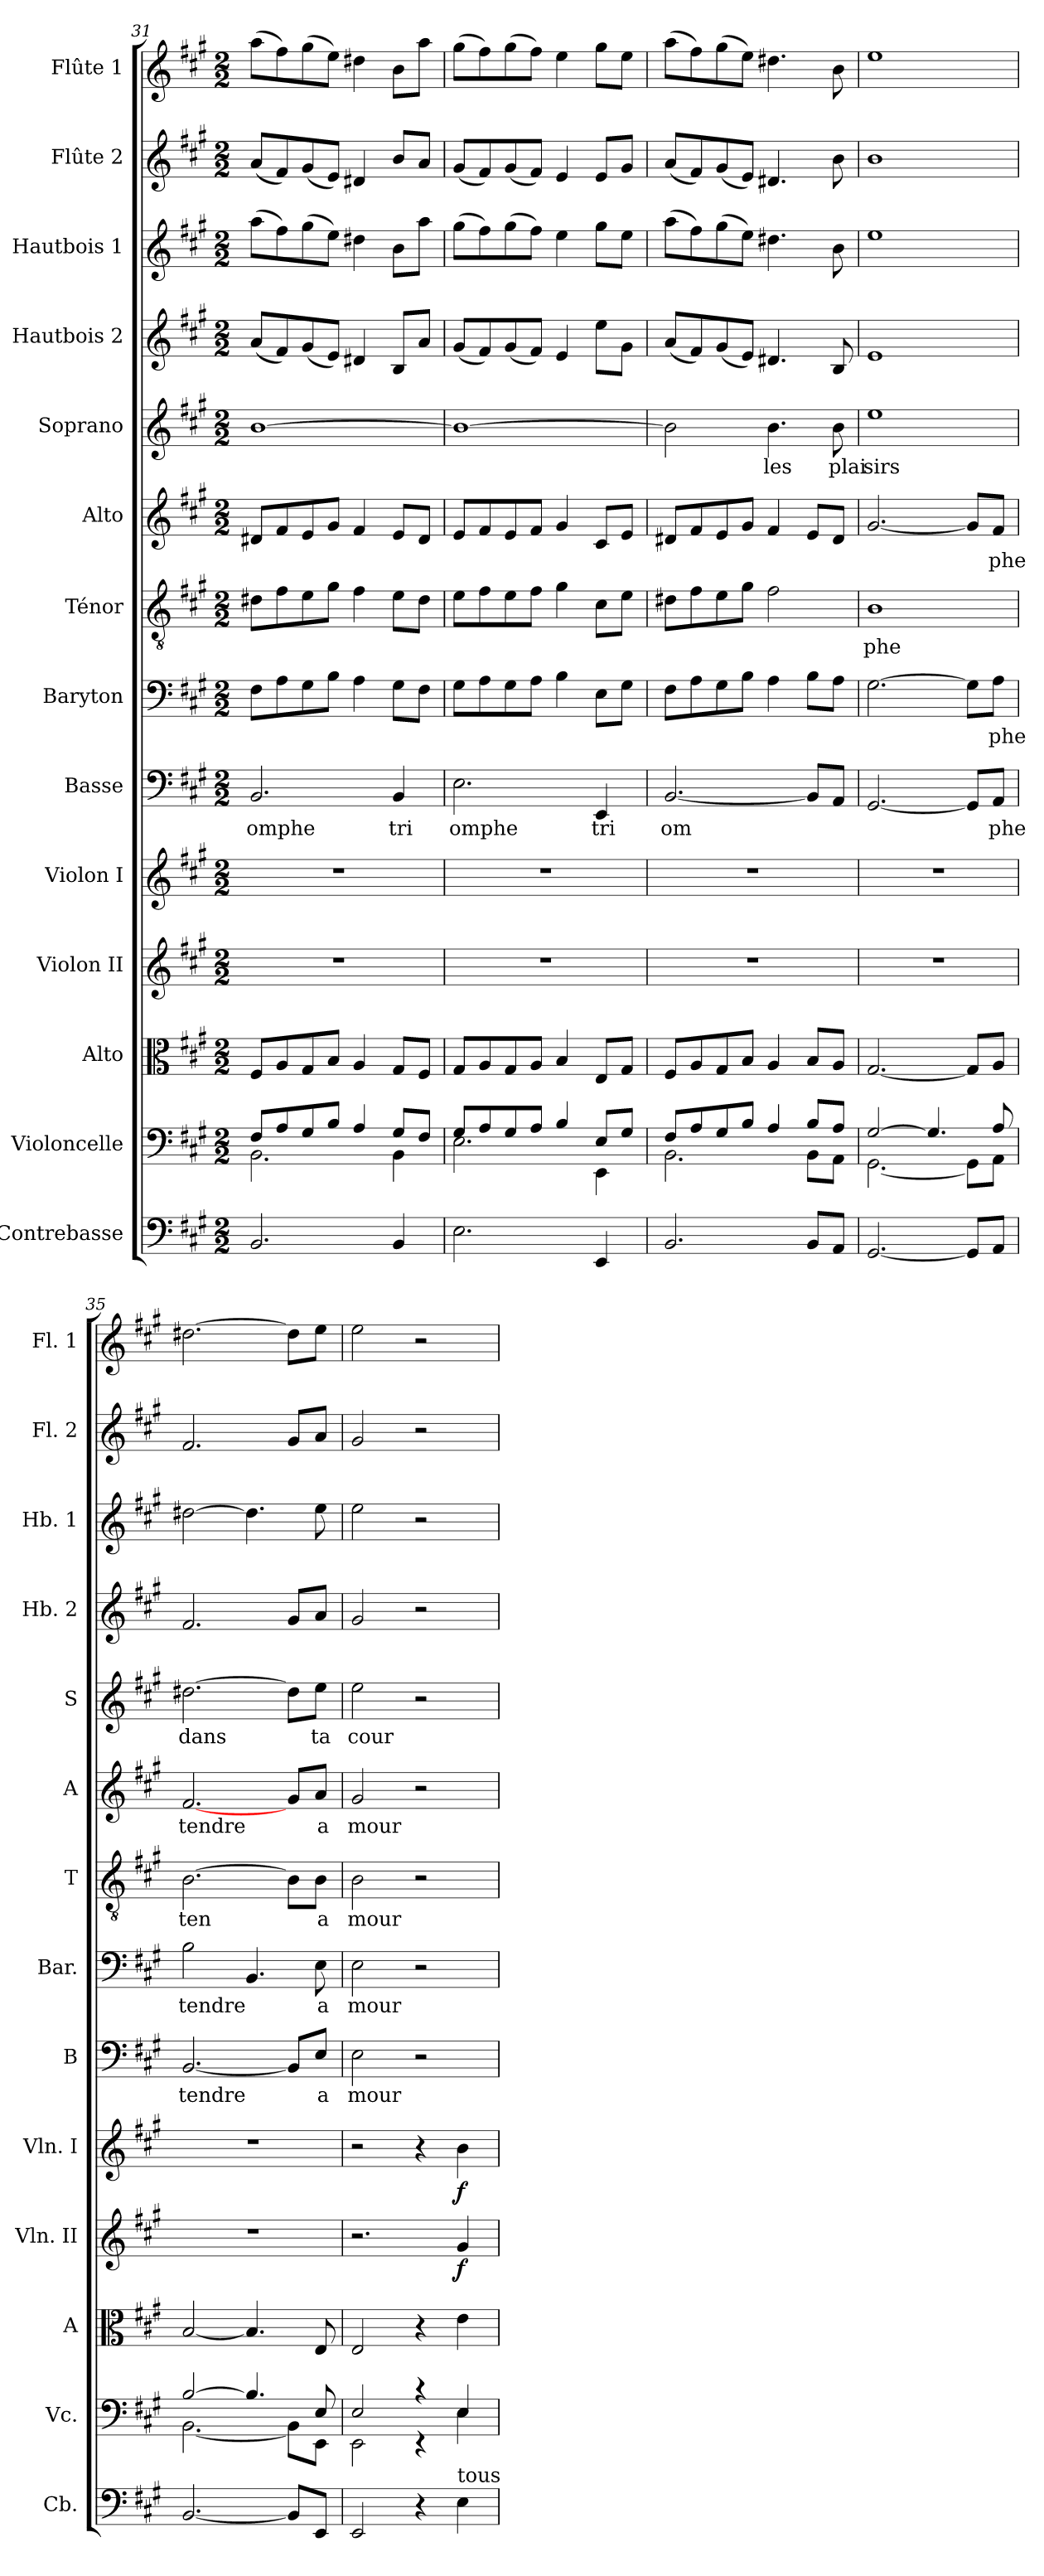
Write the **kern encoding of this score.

**kern	**kern	**kern	**kern	**dynam	**kern	**dynam	**kern	**text	**kern	**text	**kern	**text	**kern	**text	**kern	**text	**kern	**kern	**kern	**kern
*part14	*part13	*part12	*part11	*part11	*part10	*part10	*part9	*part9	*part8	*part8	*part7	*part7	*part6	*part6	*part5	*part5	*part4	*part3	*part2	*part1
*staff14	*staff13	*staff12	*staff11	*staff11	*staff10	*staff10	*staff9	*staff9	*staff8	*staff8	*staff7	*staff7	*staff6	*staff6	*staff5	*staff5	*staff4	*staff3	*staff2	*staff1
*I"Contrebasse	*I"Violoncelle	*I"Alto	*I"Violon II	*	*I"Violon I	*	*I"Basse	*	*I"Baryton	*	*I"Ténor	*	*I"Alto	*	*I"Soprano	*	*I"Hautbois 2	*I"Hautbois 1	*I"Flûte 2	*I"Flûte 1
*I'Cb.	*I'Vc.	*I'A	*I'Vln. II	*	*I'Vln. I	*	*I'B	*	*I'Bar.	*	*I'T	*	*I'A	*	*I'S	*	*I'Hb. 2	*I'Hb. 1	*I'Fl. 2	*I'Fl. 1
!!LO:PB:g=z
*clefF4	*clefF4	*clefC3	*clefG2	*	*clefG2	*	*clefF4	*	*clefF4	*	*clefGv2	*	*clefG2	*	*clefG2	*	*clefG2	*clefG2	*clefG2	*clefG2
*ITrd7c12	*	*	*	*	*	*	*	*	*	*	*	*	*	*	*	*	*	*	*	*
*k[f#c#g#]	*k[f#c#g#]	*k[f#c#g#]	*k[f#c#g#]	*	*k[f#c#g#]	*	*k[f#c#g#]	*	*k[f#c#g#]	*	*k[f#c#g#]	*	*k[f#c#g#]	*	*k[f#c#g#]	*	*k[f#c#g#]	*k[f#c#g#]	*k[f#c#g#]	*k[f#c#g#]
*A:	*A:	*A:	*A:	*	*A:	*	*A:	*	*A:	*	*A:	*	*A:	*	*A:	*	*A:	*A:	*A:	*A:
*M2/2	*M2/2	*M2/2	*M2/2	*	*M2/2	*	*M2/2	*	*M2/2	*	*M2/2	*	*M2/2	*	*M2/2	*	*M2/2	*M2/2	*M2/2	*M2/2
=31	=31	=31	=31	=31	=31	=31	=31	=31	=31	=31	=31	=31	=31	=31	=31	=31	=31	=31	=31	=31
*	*^	*	*	*	*	*	*	*	*	*	*	*	*	*	*	*	*	*	*	*
!	!	!	!	!	!	!	!	!	!LO:LY:b	!	!	!	!	!	!	!	!	!	!	!	!
2.BBB/	8F#/L	2.BB\	8F#/L	1r	.	1r	.	2.BB/	omphe	8F#\L	.	8d#X\L	.	8d#X/L	.	[1b	.	(<8a/L	(>8aa\L	(<8a/L	(>8aa\L
.	8A/	.	8A/	.	.	.	.	.	.	8A\	.	8f#\	.	8f#/	.	.	.	8f#/)	8ff#\)	8f#/)	8ff#\)
.	8G#/	.	8G#/	.	.	.	.	.	.	8G#\	.	8e\	.	8e/	.	.	.	(<8g#/	(>8gg#\	(<8g#/	(>8gg#\
.	8B/J	.	8B/J	.	.	.	.	.	.	8B\J	.	8g#\J	.	8g#/J	.	.	.	8e/J)	8ee\J)	8e/J)	8ee\J)
.	4A/	.	4A/	.	.	.	.	.	.	4A\	.	4f#\	.	4f#/	.	.	.	4d#X/	4dd#X\	4d#X/	4dd#X\
!	!	!	!	!	!	!	!	!	!LO:LY:b	!	!	!	!	!	!	!	!	!	!	!	!
4BBB/	8G#/L	4BB\	8G#/L	.	.	.	.	4BB/	tri	8G#\L	.	8e\L	.	8e/L	.	.	.	8B/L	8b\L	8b/L	8b\L
.	8F#/J	.	8F#/J	.	.	.	.	.	.	8F#\J	.	8d#\J	.	8d#/J	.	.	.	8a/J	8aa\J	8a/J	8aa\J
=32	=32	=32	=32	=32	=32	=32	=32	=32	=32	=32	=32	=32	=32	=32	=32	=32	=32	=32	=32	=32	=32
!	!	!	!	!	!	!	!	!	!LO:LY:b	!	!	!	!	!	!	!	!	!	!	!	!
2.EE\	8G#/L	2.E\	8G#/L	1r	.	1r	.	2.E\	omphe	8G#\L	.	8e\L	.	8e/L	.	1b_	.	(<8g#/L	(>8gg#\L	(<8g#/L	(>8gg#\L
.	8A/	.	8A/	.	.	.	.	.	.	8A\	.	8f#\	.	8f#/	.	.	.	8f#/)	8ff#\)	8f#/)	8ff#\)
.	8G#/	.	8G#/	.	.	.	.	.	.	8G#\	.	8e\	.	8e/	.	.	.	(<8g#/	(>8gg#\	(<8g#/	(>8gg#\
.	8A/J	.	8A/J	.	.	.	.	.	.	8A\J	.	8f#\J	.	8f#/J	.	.	.	8f#/J)	8ff#\J)	8f#/J)	8ff#\J)
.	4B/	.	4B/	.	.	.	.	.	.	4B\	.	4g#\	.	4g#/	.	.	.	4e/	4ee\	4e/	4ee\
!	!	!	!	!	!	!	!	!	!LO:LY:b	!	!	!	!	!	!	!	!	!	!	!	!
4EEE/	8E/L	4EE\	8E/L	.	.	.	.	4EE/	tri	8E\L	.	8c#\L	.	8c#/L	.	.	.	8ee\L	8gg#\L	8e/L	8gg#\L
.	8G#/J	.	8G#/J	.	.	.	.	.	.	8G#\J	.	8e\J	.	8e/J	.	.	.	8g#\J	8ee\J	8g#/J	8ee\J
=33	=33	=33	=33	=33	=33	=33	=33	=33	=33	=33	=33	=33	=33	=33	=33	=33	=33	=33	=33	=33	=33
!	!	!	!	!	!	!	!	!	!LO:LY:b	!	!	!	!	!	!	!	!	!	!	!	!
2.BBB/	8F#/L	2.BB\	8F#/L	1r	.	1r	.	[2.BB/	om	8F#\L	.	8d#X\L	.	8d#X/L	.	2b\]	.	(<8a/L	(>8aa\L	(<8a/L	(>8aa\L
.	8A/	.	8A/	.	.	.	.	.	.	8A\	.	8f#\	.	8f#/	.	.	.	8f#/)	8ff#\)	8f#/)	8ff#\)
.	8G#/	.	8G#/	.	.	.	.	.	.	8G#\	.	8e\	.	8e/	.	.	.	(<8g#/	(>8gg#\	(<8g#/	(>8gg#\
.	8B/J	.	8B/J	.	.	.	.	.	.	8B\J	.	8g#\J	.	8g#/J	.	.	.	8e/J)	8ee\J)	8e/J)	8ee\J)
!	!	!	!	!	!	!	!	!	!	!	!	!	!	!	!	!	!LO:LY:b	!	!	!	!
.	4A/	.	4A/	.	.	.	.	.	.	4A\	.	2f#\	.	4f#/	.	4.b\	les	4.d#X/	4.dd#X\	4.d#X/	4.dd#X\
8BBB/L	8B/L	8BB\L	8B/L	.	.	.	.	8BB/L]	.	8B\L	.	.	.	8e/L	.	.	.	.	.	.	.
!	!	!	!	!	!	!	!	!	!	!	!	!	!	!	!	!	!LO:LY:b	!	!	!	!
8AAA/J	8A/J	8AA\J	8A/J	.	.	.	.	8AA/J	.	8A\J	.	.	.	8d#/J	.	8b\	plai	8B/	8b\	8b\	8b\
=34	=34	=34	=34	=34	=34	=34	=34	=34	=34	=34	=34	=34	=34	=34	=34	=34	=34	=34	=34	=34	=34
!	!	!	!	!	!	!	!	!	!	!	!	!	!LO:LY:b	!	!	!	!LO:LY:b	!	!	!	!
[2.GGG#/	[>2G#/	[<2.GG#\	[2.G#/	1r	.	1r	.	[2.GG#/	.	[2.G#\	.	1B	phe	[2.g#/	.	1ee	sirs	1e	1ee	1b	1ee
.	4.G#/]	.	.	.	.	.	.	.	.	.	.	.	.	.	.	.	.	.	.	.	.
8GGG#/L]	.	8GG#\L]	8G#/L]	.	.	.	.	8GG#/L]	.	8G#\L]	.	.	.	8g#/L]	.	.	.	.	.	.	.
!	!	!	!	!	!	!	!	!	!LO:LY:b	!	!LO:LY:b	!	!	!	!LO:LY:b	!	!	!	!	!	!
8AAA/J	8A/	8AA\J	8A/J	.	.	.	.	8AA/J	phe	8A\J	phe	.	.	8f#/J	phe	.	.	.	.	.	.
=35	=35	=35	=35	=35	=35	=35	=35	=35	=35	=35	=35	=35	=35	=35	=35	=35	=35	=35	=35	=35	=35
!	!	!	!	!	!	!	!	!	!LO:LY:b	!	!LO:LY:b	!	!LO:LY:b	!	!LO:LY:b	!	!LO:LY:b	!	!	!	!
[2.BBB/	[>2B/	[<2.BB\	[2B/	1r	.	1r	.	[2.BB/	tendre	2B\	tendre	[2.B\	ten	[2.f#/	tendre	[2.dd#X\	dans	2.f#/	[2dd#X\	2.f#/	[2.dd#X\
.	4.B/]	.	4.B/]	.	.	.	.	.	.	4.BB/	.	.	.	.	.	.	.	.	4.dd#\]	.	.
8BBB/L]	.	8BB\L]	.	.	.	.	.	8BB/L]	.	.	.	8B\L]	.	8g#/L	.	8dd#\L]	.	8g#/L	.	8g#/L	8dd#\L]
!	!	!	!	!	!	!	!	!	!LO:LY:b	!	!LO:LY:b	!	!LO:LY:b	!	!LO:LY:b	!	!LO:LY:b	!	!	!	!
8EEE/J	8E/	8EE\J	8E/	.	.	.	.	8E/J	a	8E\	a	8B\J	a	8a/J	a	8ee\J	ta	8a/J	8ee\	8a/J	8ee\J
=36	=36	=36	=36	=36	=36	=36	=36	=36	=36	=36	=36	=36	=36	=36	=36	=36	=36	=36	=36	=36	=36
!	!	!	!	!	!	!	!	!	!LO:LY:b	!	!LO:LY:b	!	!LO:LY:b	!	!LO:LY:b	!	!LO:LY:b	!	!	!	!
2EEE/	2E/	2EE\	2E/	2.r	.	2r	.	2E\	mour	2E\	mour	2B\	mour	2g#/	mour	2ee\	cour	2g#/	2ee\	2g#/	2ee\
4r	4rc	4rEE	4r	.	.	4r	.	2r	.	2r	.	2r	.	2r	.	2r	.	2r	2r	2r	2r
!LO:TX:a:t=tous	!	!	!	!	!	!	!	!	!	!	!	!	!	!	!	!	!	!	!	!	!
!	!	!	!	!	!LO:DY:b	!	!LO:DY:b	!	!	!	!	!	!	!	!	!	!	!	!	!	!
4EE\	4E/	4E\	4e\	4g#/	f	4b\	f	.	.	.	.	.	.	.	.	.	.	.	.	.	.
*	*v	*v	*	*	*	*	*	*	*	*	*	*	*	*	*	*	*	*	*	*	*
=	=	=	=	=	=	=	=	=	=	=	=	=	=	=	=	=	=	=	=	=
*-	*-	*-	*-	*-	*-	*-	*-	*-	*-	*-	*-	*-	*-	*-	*-	*-	*-	*-	*-	*-
